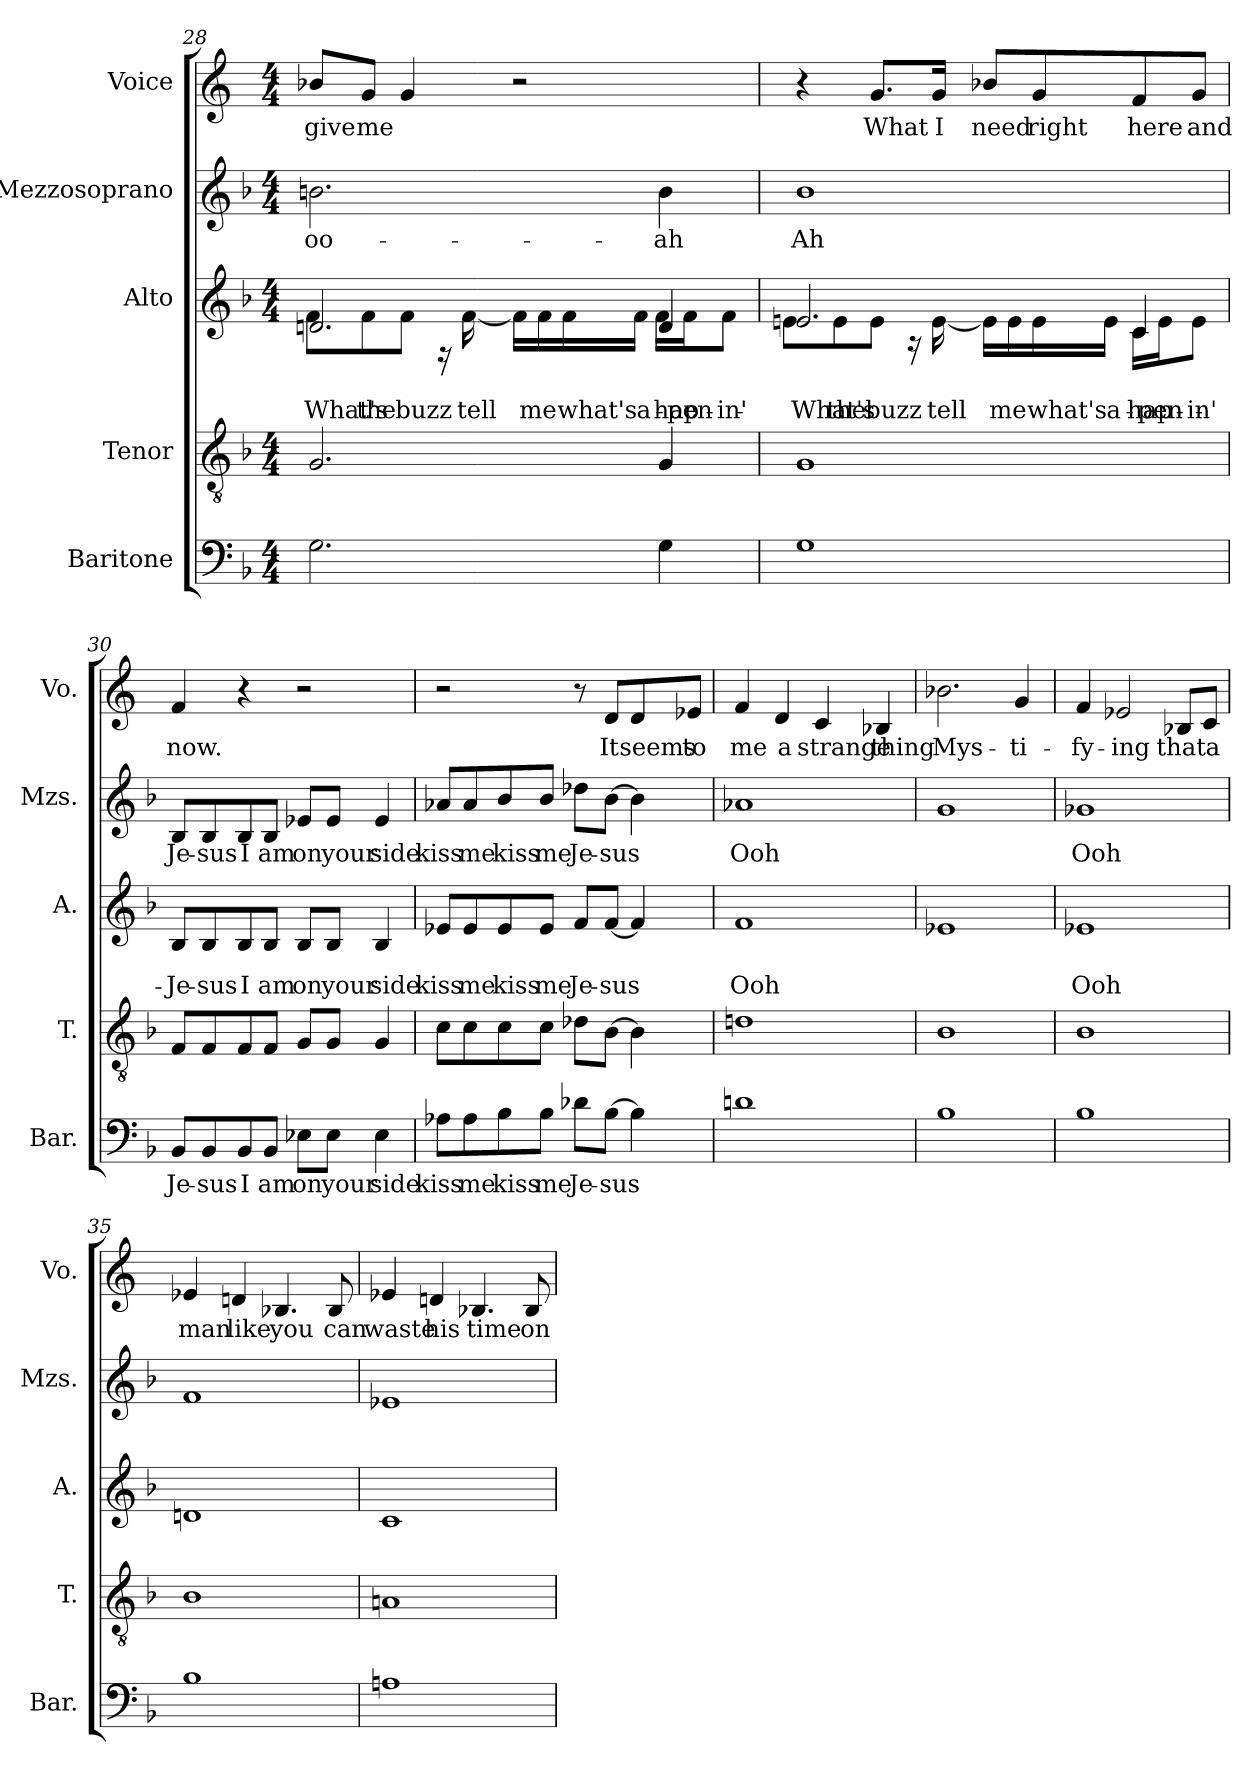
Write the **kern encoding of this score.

**kern	**text	**kern	**kern	**text	**text	**kern	**text	**kern	**text
*part5	*part5	*part4	*part3	*part3	*part3	*part2	*part2	*part1	*part1
*staff5	*staff5	*staff4	*staff3	*staff3	*staff3	*staff2	*staff2	*staff1	*staff1
*I"Baritone	*	*I"Tenor	*I"Alto	*	*	*I"Mezzosoprano	*	*I"Voice	*
*I'Bar.	*	*I'T.	*I'A.	*	*	*I'Mzs.	*	*I'Vo.	*
!!LO:PB:g=z
*clefF4	*	*clefGv2	*clefG2	*	*	*clefG2	*	*clefG2	*
*k[b-]	*	*k[b-]	*k[b-]	*	*	*k[b-]	*	*k[]	*
*F:	*	*F:	*F:	*	*	*F:	*	*C:	*
*M4/4	*	*M4/4	*M4/4	*	*	*M4/4	*	*M4/4	*
=28	=28	=28	=28	=28	=28	=28	=28	=28	=28
*	*	*	*^	*	*	*	*	*	*
2.G\	.	2.G/	2.dn/	8f\L	.	What's	2.bn\	oo-	8b-X/L	give
.	.	.	.	8f\	.	the	.	.	8g/J	me
.	.	.	.	8f\J	.	buzz	.	.	4g/	.
.	.	.	.	16r	.	.	.	.	.	.
.	.	.	.	[16f\	.	tell	.	.	.	.
.	.	.	.	16f\LL]	.	.	.	.	2r	.
.	.	.	.	16f\	.	me	.	.	.	.
.	.	.	.	16f\	.	what's	.	.	.	.
.	.	.	.	16f\JJ	.	a-	.	.	.	.
4G\	.	4G/	4d/	16f\LL	.	-hap-	4b\	-ah	.	.
.	.	.	.	16f\J	.	-pen-	.	.	.	.
.	.	.	.	8f\J	.	-in'	.	.	.	.
!!LO:LB:g=z
=29	=29	=29	=29	=29	=29	=29	=29	=29	=29	=29
1G	.	1G	2.en/	8e\L	.	What's	1b-	Ah	4r	.
.	.	.	.	8e\	.	the	.	.	.	.
.	.	.	.	8e\J	.	buzz	.	.	8.g/L	What
.	.	.	.	16r	.	.	.	.	.	.
.	.	.	.	[16e\	.	tell	.	.	16g/Jk	I
.	.	.	.	16e\LL]	.	.	.	.	8b-X/L	need
.	.	.	.	16e\	.	me	.	.	.	.
.	.	.	.	16e\	.	what's	.	.	8g/	right
.	.	.	.	16e\JJ	.	a-	.	.	.	.
.	.	.	4c/	16c\LL	.	-hap-	.	.	8f/	here
.	.	.	.	16e\J	.	-pen-	.	.	.	.
.	.	.	.	8e\J	.	-in'	.	.	8g/J	and
*	*	*	*v	*v	*	*	*	*	*	*
=30	=30	=30	=30	=30	=30	=30	=30	=30	=30
8BB-/L	Je-	8F/L	8B-/L	.	Je-	8B-/L	Je-	4f/	now.
8BB-/	-sus	8F/	8B-/	.	-sus	8B-/	-sus	.	.
8BB-/	I	8F/	8B-/	.	I	8B-/	I	4r	.
8BB-/J	am	8F/J	8B-/J	.	am	8B-/J	am	.	.
8E-\L	on	8G/L	8B-/L	.	on	8e-/L	on	2r	.
8E-\J	your	8G/J	8B-/J	.	your	8e-/J	your	.	.
4E-\	side	4G/	4B-/	.	side	4e-/	side	.	.
!!LO:PB:g=z
=31	=31	=31	=31	=31	=31	=31	=31	=31	=31
8A-\L	kiss	8c\L	8e-/L	.	kiss	8a-/L	kiss	2r	.
8A-\	me	8c\	8e-/	.	me	8a-/	me	.	.
8B-\	kiss	8c\	8e-/	.	kiss	8b-/	kiss	.	.
8B-\J	me	8c\J	8e-/J	.	me	8b-/J	me	.	.
8d-\L	Je-	8d-\L	8f/L	.	Je-	8dd-\L	Je-	8r	.
[8B-\J	-sus	[8B-\J	[8f/J	.	-sus	[8b-\J	-sus	8d/L	It
4B-\]	.	4B-\]	4f/]	.	.	4b-\]	.	8d/	seems
.	.	.	.	.	.	.	.	8e-X/J	to
=32	=32	=32	=32	=32	=32	=32	=32	=32	=32
1dn	.	1dn	1f	.	Ooh	1a-	Ooh	4f/	me
.	.	.	.	.	.	.	.	4d/	a
.	.	.	.	.	.	.	.	4c/	strange
.	.	.	.	.	.	.	.	4B-X/	thing
=33	=33	=33	=33	=33	=33	=33	=33	=33	=33
1B-	.	1B-	1e-	.	.	1g	.	2.b-X\	Mys-
.	.	.	.	.	.	.	.	4g/	-ti-
!!LO:LB:g=z
=34	=34	=34	=34	=34	=34	=34	=34	=34	=34
1B-	.	1B-	1e-	.	Ooh	1g-X	Ooh	4f/	-fy-
.	.	.	.	.	.	.	.	2e-X/	-ing
.	.	.	.	.	.	.	.	8B-X/L	that
.	.	.	.	.	.	.	.	8c/J	a
=35	=35	=35	=35	=35	=35	=35	=35	=35	=35
1B-	.	1B-	1dn	.	.	1f	.	4e-/	man
.	.	.	.	.	.	.	.	4dn/	like
.	.	.	.	.	.	.	.	4.B-/	you
.	.	.	.	.	.	.	.	8B-/	can
=36	=36	=36	=36	=36	=36	=36	=36	=36	=36
1An	.	1An	1c	.	.	1e-	.	4e-/	waste
.	.	.	.	.	.	.	.	4dn/	his
.	.	.	.	.	.	.	.	4.B-/	time
.	.	.	.	.	.	.	.	8B-/	on
=	=	=	=	=	=	=	=	=	=
*-	*-	*-	*-	*-	*-	*-	*-	*-	*-
